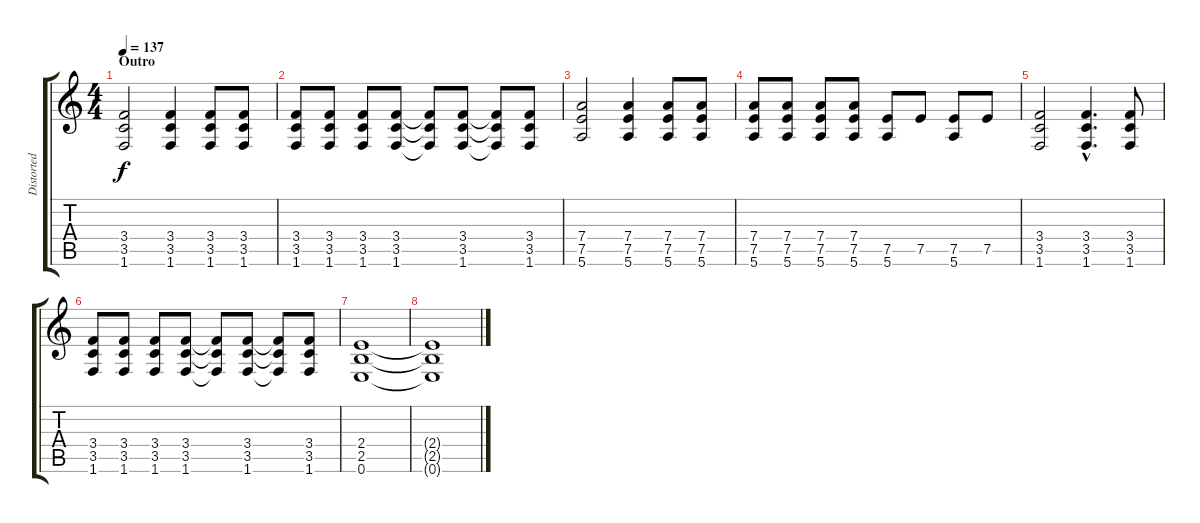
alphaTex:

\track ("Distorted Guitar" "Distorted ") {instrument overdrivenguitar}
\staff {score tabs}
\tuning (E4 B3 G3 D3 A2 E2) {hide}
\ts (4 4)
\section ("" "Outro ")
\tempo 137
\clef g2
\ks c
(3.4 3.5 1.6).2{dy f} (3.4 3.5 1.6).4 (3.4 3.5 1.6).8 (3.4 3.5 1.6).8 |
(3.4 3.5 1.6).8 (3.4 3.5 1.6).8 (3.4 3.5 1.6).8 (3.4 3.5 1.6).8 (3.4{t} 3.5{t} 1.6{t}).8 (3.4 3.5 1.6).8 (3.4{t} 3.5{t} 1.6{t}).8 (3.4 3.5 1.6).8 |
(7.4 7.5 5.6).2 (7.4 7.5 5.6).4 (7.4 7.5 5.6).8 (7.4 7.5 5.6).8 |
(7.4 7.5 5.6).8 (7.4 7.5 5.6).8 (7.4 7.5 5.6).8 (7.4 7.5 5.6).8 (7.5 5.6).8 7.5.8 (7.5 5.6).8 7.5.8 |
(3.4 3.5 1.6).2 (3.4{hac} 3.5{hac} 1.6{hac}).4{d} (3.4 3.5 1.6).8 |
(3.4 3.5 1.6).8 (3.4 3.5 1.6).8 (3.4 3.5 1.6).8 (3.4 3.5 1.6).8 (3.4{t} 3.5{t} 1.6{t}).8 (3.4 3.5 1.6).8 (3.4{t} 3.5{t} 1.6{t}).8 (3.4 3.5 1.6).8 |
(2.4 2.5 0.6).1 |
(2.4{t} 2.5{t} 0.6{t}).1
